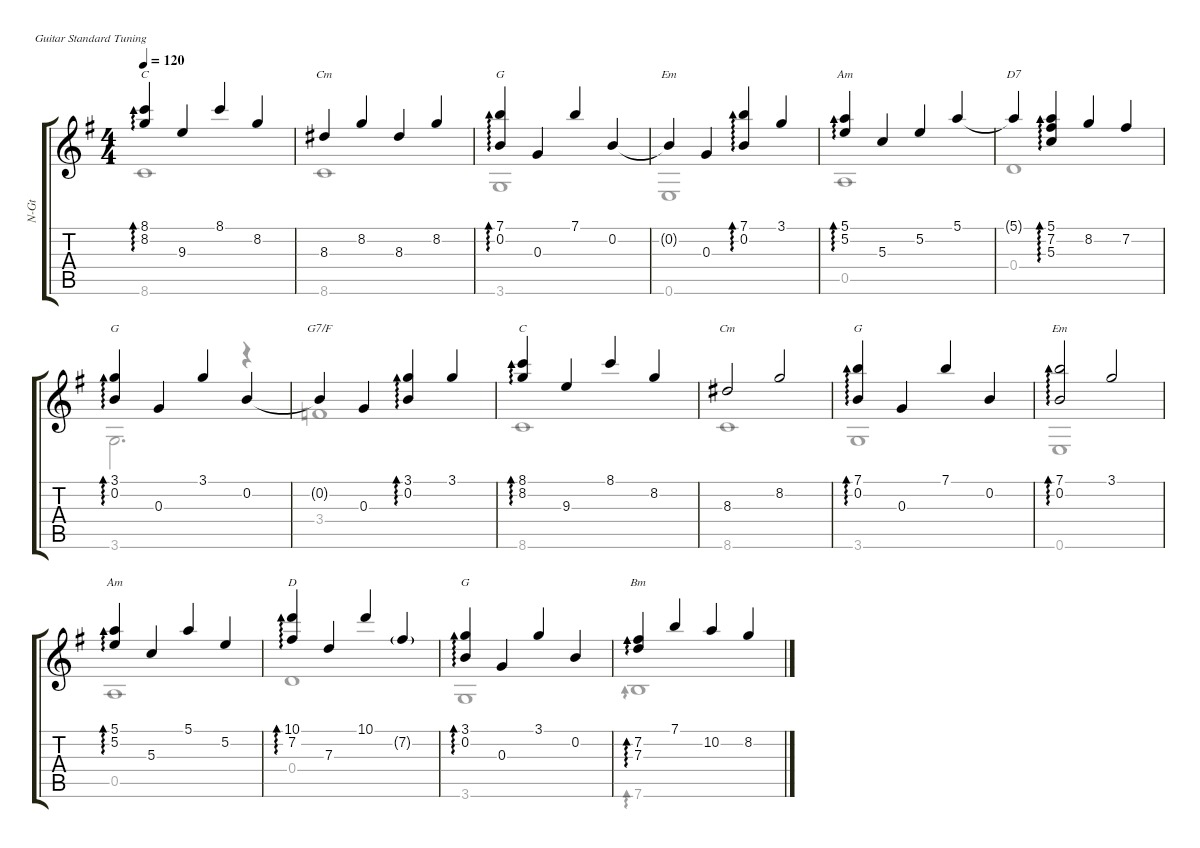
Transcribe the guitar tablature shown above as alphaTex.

\defaultSystemsLayout 4
\hideDynamics
\bracketExtendMode groupsimilarinstruments
\otherSystemsTrackNameOrientation horizontal
\defaultBarNumberDisplay Hide
\track ("Nylon Guitar" "N-Gt") {instrument acousticguitarnylon}
\staff {score tabs}
\tuning (E4 B3 G3 D3 A2 E2)
\chord ("Bm" 7 7 7 x x 7) {firstfret 7 showdiagram false barre (7 7 7)}
\chord ("D7" 5 7 5 4 x x) {firstfret 5 showdiagram false barre 5}
\chord ("D " 10 7 7 6 x x) {firstfret 7 showdiagram false barre 7}
\chord ("G " 3 0 0 x x 3) {showdiagram false}
\chord ("Cm" 8 8 8 x x 8) {firstfret 8 showdiagram false barre (8 8 8)}
\chord ("Am" 5 5 5 x 4 x) {firstfret 5 showdiagram false barre (5 5)}
\chord ("G " 7 2 2 x x 3) {firstfret 3 showdiagram false}
\chord ("G7/F" 3 0 0 3 x x) {showdiagram false}
\chord ("C" 8 8 9 x x 8) {firstfret 8 showdiagram false barre (8 8)}
\chord ("Em" 7 6 6 x x 6) {firstfret 7 showdiagram false}
\voice
\ts (4 4)
\tempo 120
\clef g2
\ks g
(8.2{acc forcenatural} 8.1{acc forcenatural}).4{ad 0 ch "C" dy mf beam Up} 9.3{acc forcenatural}.4{beam Up} 8.1{acc forcenatural}.4{beam Up} 8.2{acc forcenatural}.4{beam Up} |
8.3{acc #}.4{ch "Cm" beam Up} 8.2{acc forcenatural}.4{beam Up} 8.3{acc #}.4{beam Up} 8.2{acc forcenatural}.4{beam Up} |
(7.1{acc forcenatural} 0.2{acc forcenatural}).4{ad 0 ch "G " beam Up} 0.3{acc forcenatural}.4{beam Up} 7.1{acc forcenatural}.4{beam Up} 0.2{acc forcenatural}.4{beam Up} |
0.2{t acc forcenatural}.4{ch "Em" beam Up} 0.3{acc forcenatural}.4{beam Up} (0.2{acc forcenatural} 7.1{acc forcenatural}).4{ad 0 beam Up} 3.1{acc forcenatural}.4{beam Up} |
(5.1{acc forcenatural} 5.2{acc forcenatural}).4{ad 0 ch "Am" beam Up} 5.3{acc forcenatural}.4{beam Up} 5.2{acc forcenatural}.4{beam Up} 5.1{acc forcenatural}.4{beam Up} |
5.1{t acc forcenatural}.4{ch "D7" beam Up} (5.1{acc forcenatural} 7.2{acc #} 5.3{acc forcenatural}).4{ad 0 beam Up} 8.2{acc forcenatural}.4{beam Up} 7.2{acc #}.4{beam Up} |
(3.1{acc forcenatural} 0.2{acc forcenatural}).4{ad 0 ch "G " beam Up} 0.3{acc forcenatural}.4{beam Up} 3.1{acc forcenatural}.4{beam Up} 0.2{acc forcenatural}.4{beam Up} |
0.2{t acc forcenatural}.4{ch "G7/F" beam Up} 0.3{acc forcenatural}.4{beam Up} (3.1{acc forcenatural} 0.2{acc forcenatural}).4{ad 0 beam Up} 3.1{acc forcenatural}.4{beam Up} |
(8.2{acc forcenatural} 8.1{acc forcenatural}).4{ad 0 ch "C" beam Up} 9.3{acc forcenatural}.4{beam Up} 8.1{acc forcenatural}.4{beam Up} 8.2{acc forcenatural}.4{beam Up} |
8.3{acc #}.2{ch "Cm" beam Up} 8.2{acc forcenatural}.2{beam Up} |
(7.1{acc forcenatural} 0.2{acc forcenatural}).4{ad 0 ch "G " beam Up} 0.3{acc forcenatural}.4{beam Up} 7.1{acc forcenatural}.4{beam Up} 0.2{acc forcenatural}.4{beam Up} |
(7.1{acc forcenatural} 0.2{acc forcenatural}).2{ad 0 ch "Em" beam Up} 3.1{acc forcenatural}.2{beam Up} |
(5.1{acc forcenatural} 5.2{acc forcenatural}).4{ad 0 ch "Am" beam Up} 5.3{acc forcenatural}.4{beam Up} 5.1{acc forcenatural}.4{beam Up} 5.2{acc forcenatural}.4{beam Up} |
(10.1{acc forcenatural} 7.2{acc #}).4{ad 0 ch "D " beam Up} 7.3{acc forcenatural}.4{beam Up} 10.1{acc forcenatural}.4{beam Up} 7.2{g acc #}.4{beam Up} |
(3.1{acc forcenatural} 0.2{acc forcenatural}).4{ad 0 ch "G " beam Up} 0.3{acc forcenatural}.4{beam Up} 3.1{acc forcenatural}.4{beam Up} 0.2{acc forcenatural}.4{beam Up} |
(7.2{acc #} 7.3{acc forcenatural}).4{ad 0 ch "Bm" beam Up} 7.1{acc forcenatural}.4{beam Up} 10.2{acc forcenatural}.4{beam Up} 8.2{acc forcenatural}.4{beam Up}
\voice
\clef g2
\ottava regular
\simile none
\ks g
8.6{acc forcenatural}.1{dy mf beam Down} |
8.6{acc forcenatural}.1{beam Down} |
3.6{acc forcenatural}.1{beam Down} |
0.6{acc forcenatural}.1{beam Down} |
0.5{acc forcenatural}.1{beam Down} |
0.4{acc forcenatural}.1{beam Down} |
3.6{acc forcenatural}.2{d beam Down} r.4{beam Down} |
3.4{acc forcenatural}.1{beam Down} |
8.6{acc forcenatural}.1{beam Down} |
8.6{acc forcenatural}.1{beam Down} |
3.6{acc forcenatural}.1{beam Down} |
0.6{acc forcenatural}.1{beam Down} |
0.5{acc forcenatural}.1{beam Down} |
0.4{acc forcenatural}.1{beam Down} |
3.6{acc forcenatural}.1{beam Down} |
7.6{acc forcenatural}.1{ad 0 beam Down}
